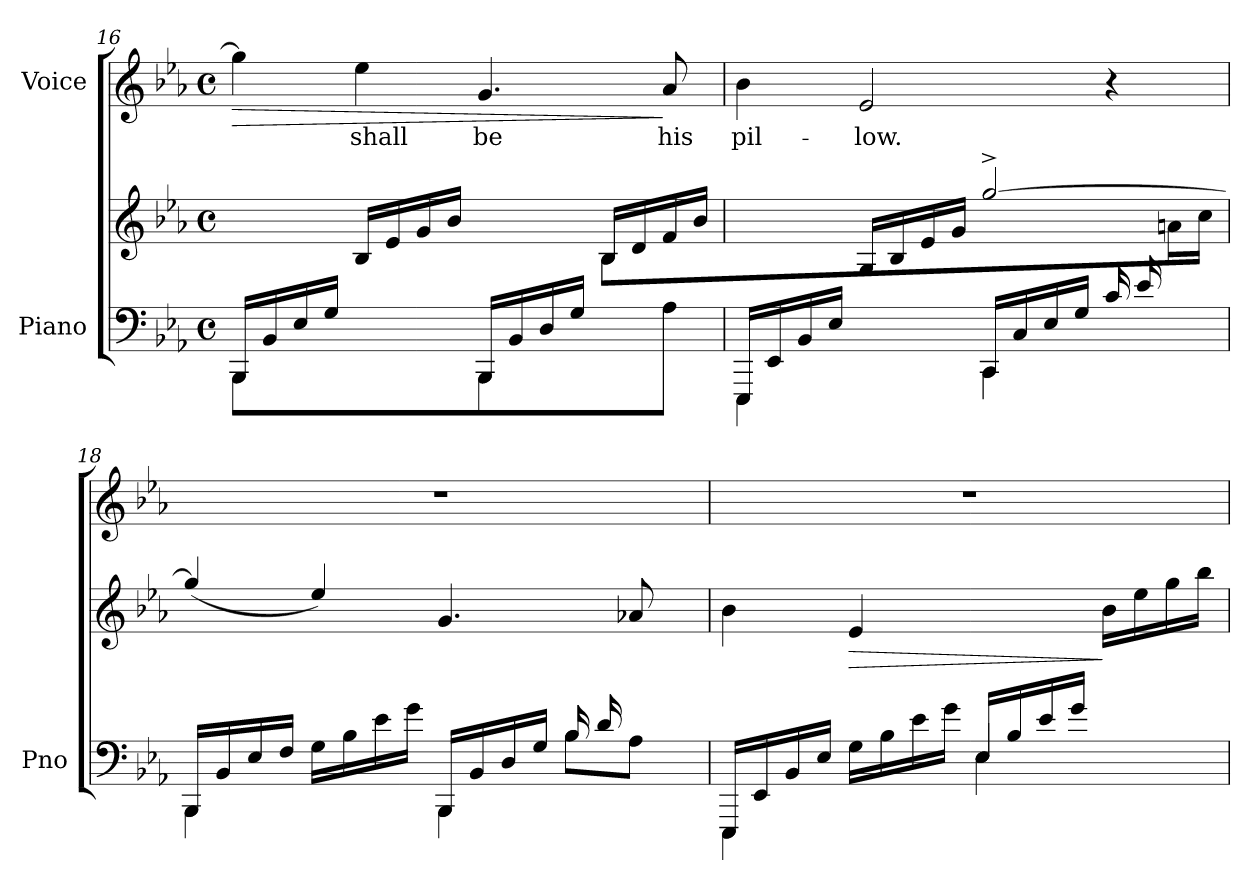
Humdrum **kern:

**kern	**kern	**dynam	**kern	**text	**dynam
*part2	*part2	*part2	*part1	*part1	*part1
*staff3	*staff2	*staff2/3	*staff1	*staff1	*staff1
*I"Piano	*	*	*I"Voice	*	*
*I'Pno	*	*	*	*	*
*clefF4	*clefG2	*	*clefG2	*	*
*k[b-e-a-]	*k[b-e-a-]	*	*k[b-e-a-]	*	*
*M4/4	*M4/4	*	*M4/4	*	*
*met(c)	*met(c)	*	*met(c)	*	*
=16	=16	=16	=16	=16	=16
*^	*^	*	*	*	*
!	!	!	!	!	!	!	!LO:HP:b
(>16BBB-/LL	4BBB-\	4ryy	2.ryy	.	4gg\]	.	>
16BB-/	.	.	.	.	.	.	.
16E-/	.	.	.	.	.	.	.
16G/JJ	.	.	.	.	.	.	.
4ryy	4ryy	16B-/LL	.	.	4ee-\	shall	.
.	.	16e-/	.	.	.	.	.
.	.	16g/	.	.	.	.	.
.	.	16b-/JJ)	.	.	.	.	.
(>16BBB-/LL	4BBB-\	4ryy	.	.	4.g/	be	.
16BB-/	.	.	.	.	.	.	.
16D/	.	.	.	.	.	.	.
16G/JJ	.	.	.	.	.	.	.
4ryy	8ryy	16B-/LL	8B-\L	.	.	.	.
.	.	16d/	.	.	.	.	.
.	8A-/J	16f/	8ryy	.	8a-/	his	]
.	.	16b-/JJ)	.	.	.	.	.
=17	=17	=17	=17	=17	=17	=17	=17
*	*^	*	*	*	*	*	*
(>16EEE-/LL	4EEE-\	2ryy	4ryy	2..ryy	.	4b-\	pil-	.
16EE-/	.	.	.	.	.	.	.	.
16BB-/	.	.	.	.	.	.	.	.
16E-/JJ	.	.	.	.	.	.	.	.
8ryy	4ryy	.	16G/LL	.	.	2e-/	-low.	.
.	.	.	16B-/	.	.	.	.	.
2ryy	.	.	16e-/	.	.	.	.	.
.	.	.	16g/JJ)	.	.	.	.	.
.	(16CC/LL	4CC\	[>2gg^>/	.	.	.	.	.
.	16C/	.	.	.	.	.	.	.
.	16E-/	.	.	.	.	.	.	.
.	16G/JJ	.	.	.	.	.	.	.
.	16c/LL	8ryy	.	.	.	4r	.	.
.	16e-/	.	.	.	.	.	.	.
8ryy	8ryy	8ryy	.	16an\	.	.	.	.
.	.	.	.	16cc\JJ)	.	.	.	.
*	*v	*v	*	*	*	*	*	*
=18	=18	=18	=18	=18	=18	=18	=18
16BBB-/LL	4BBB-\	(>4gg/]	2..ryy	.	1r	.	.
16BB-/	.	.	.	.	.	.	.
16E-/	.	.	.	.	.	.	.
16F/JJ	.	.	.	.	.	.	.
16G\LL	4ryy	4ee-/)	.	.	.	.	.
16B-\	.	.	.	.	.	.	.
16e-\	.	.	.	.	.	.	.
16g\JJ	.	.	.	.	.	.	.
(16BBB-/LL	4BBB-\	4.g/	.	.	.	.	.
16BB-/	.	.	.	.	.	.	.
16D/	.	.	.	.	.	.	.
16G/JJ	.	.	.	.	.	.	.
16B-/LL	8B-\L	.	.	.	.	.	.
16d/	.	.	.	.	.	.	.
8ryy	8A-\J	8a-X/	16a-\	.	.	.	.
.	.	.	16f\JJ)	.	.	.	.
*	*	*v	*v	*	*	*	*
=19	=19	=19	=19	=19	=19	=19
*	*^	*	*	*	*	*
2ryy	16EEE-/LL	4EEE-\	4b-\	.	1r	.	.
.	16EE-/	.	.	.	.	.	.
.	16BB-/	.	.	.	.	.	.
.	16E-/JJ	.	.	.	.	.	.
!	!	!	!	!LO:HP:b	!	!	!
.	16G\LL	4ryy	4e-/	>	.	.	.
.	16B-\	.	.	.	.	.	.
.	16e-\	.	.	.	.	.	.
.	16g\JJ	.	.	.	.	.	.
(16E-/LL	4E-/	4E-\	4ryy	.	.	.	.
16B-/	.	.	.	.	.	.	.
16e-/	.	.	.	.	.	.	.
16g/JJ	.	.	.	.	.	.	.
4ryy	4ryy	4ryy	16b-\LL	]	.	.	.
.	.	.	16ee-\	.	.	.	.
.	.	.	16gg\	.	.	.	.
.	.	.	16bb-\JJ)	.	.	.	.
*v	*v	*v	*	*	*	*	*
=	=	=	=	=	=
*-	*-	*-	*-	*-	*-
